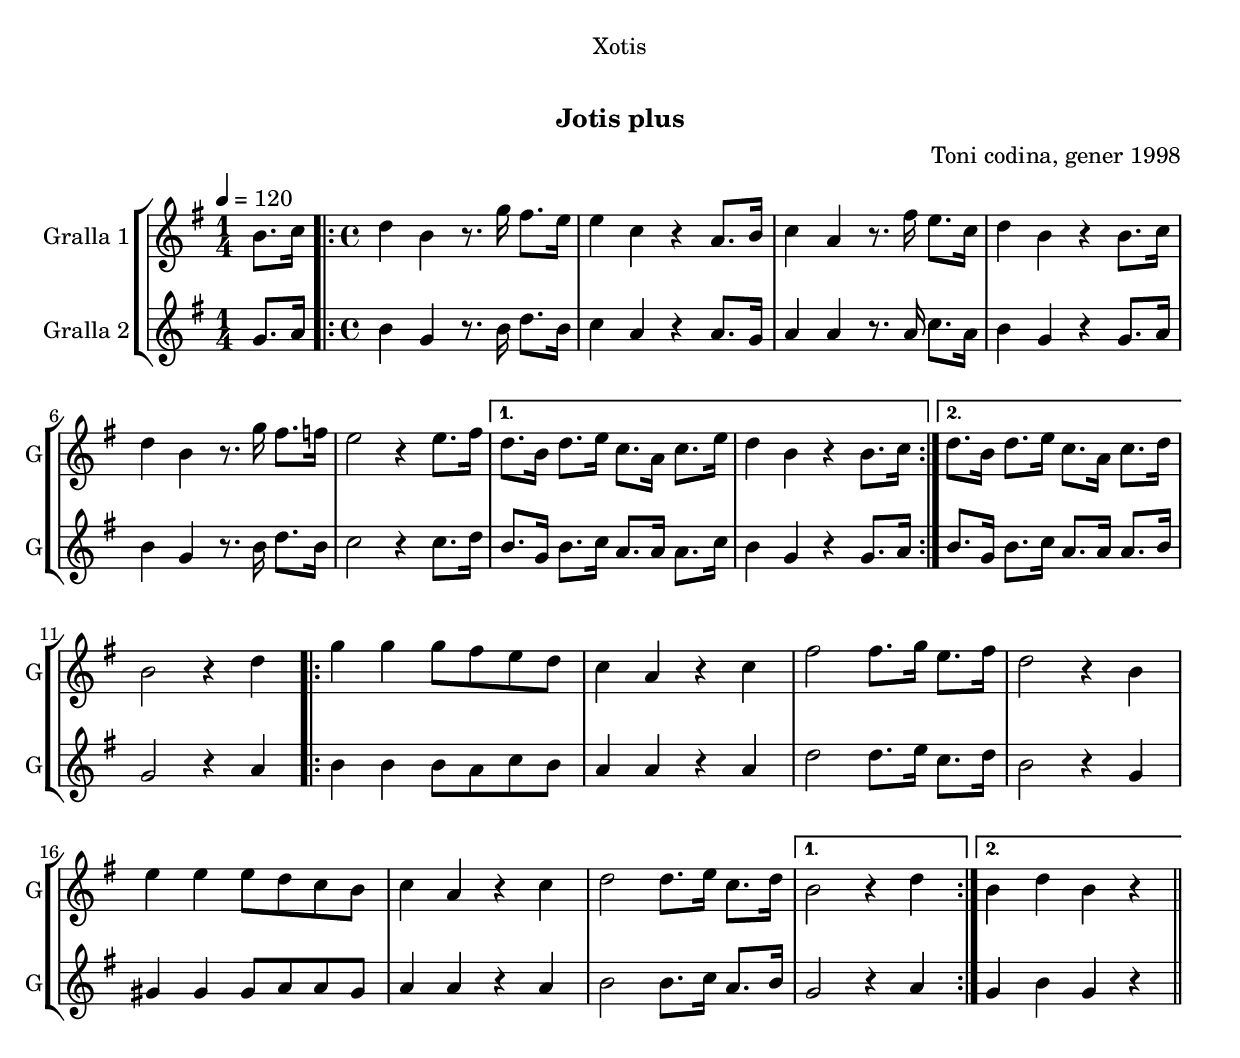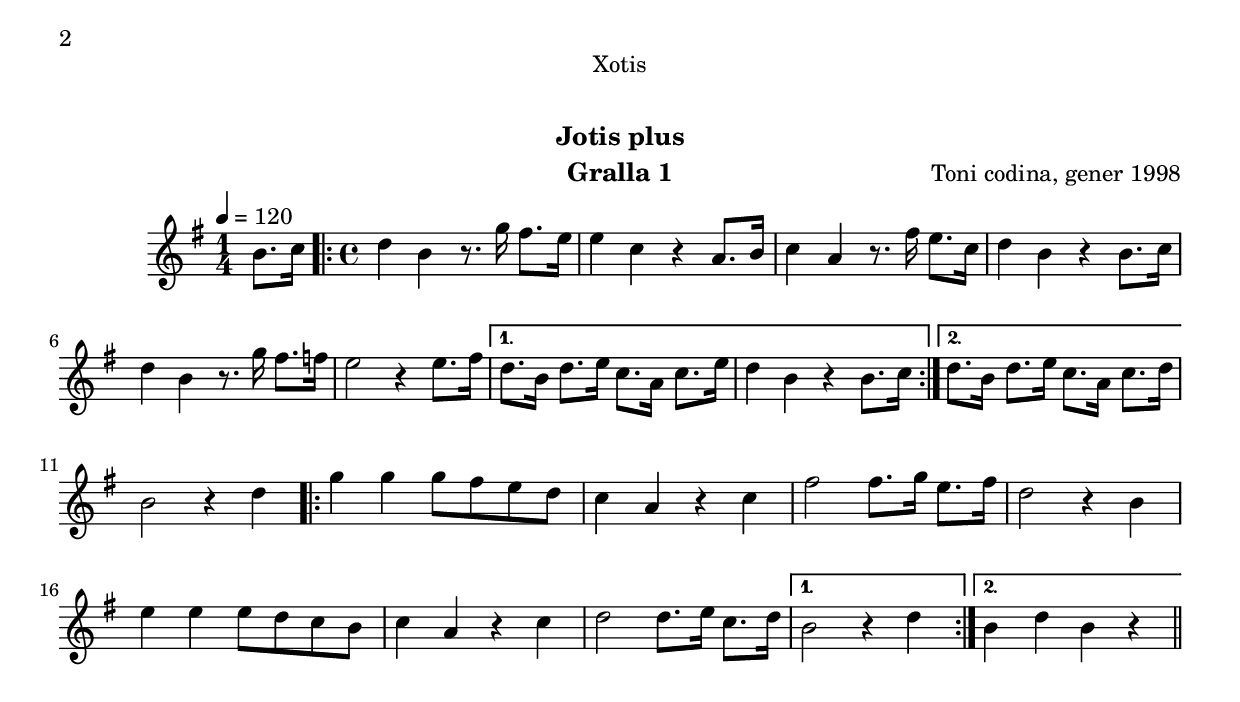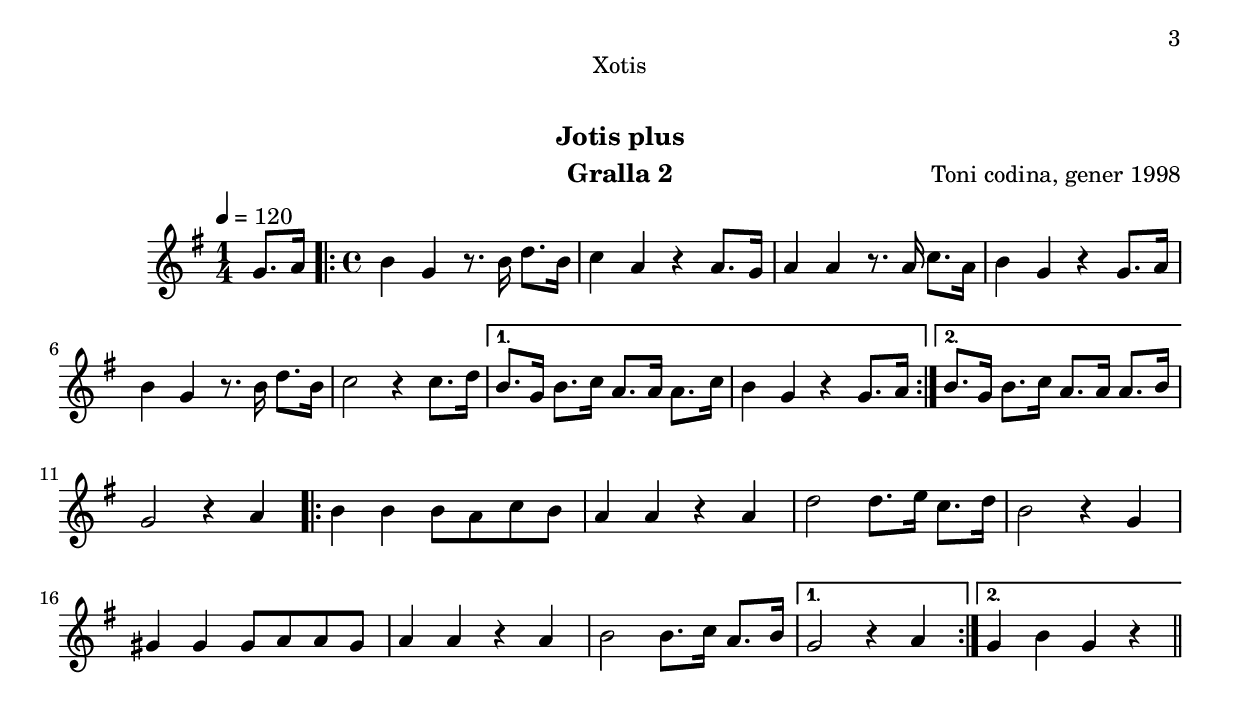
\version "2.16.0"

\header {
  dedication="Xotis"
  title="  "
  subtitle="Jotis plus"
  subsubtitle=""
  poet=""
  meter=""
  piece=""
  composer="Toni codina, gener 1998"
  arranger=""
  opus=""
  instrument=""
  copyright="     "
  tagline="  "
}

liniaroAa =
\relative b'
{
  \tempo 4=120
  \clef treble
  \key g \major
  \time 1/4
  b8. c16  |
  \time 4/4   \repeat volta 2 { d4 b r8. g'16 fis8. e16  |
  e4 c r a8. b16  |
  c4 a r8. fis'16 e8. c16  |
  %05
  d4 b r b8. c16  |
  d4 b r8. g'16 fis8. f16  |
  e2 r4 e8. fis16 }
  \alternative { { d8. b16 d8. e16 c8. a16 c8. e16  |
  d4 b r b8. c16 }
  %10
  { d8. b16 d8. e16 c8. a16 c8. d16 } }
  b2 r4 d  |
  \repeat volta 2 { g4 g g8 fis e d  |
  c4 a r c  |
  fis2 fis8. g16 e8. fis16  |
  %15
  d2 r4 b  |
  e4 e e8 d c b  |
  c4 a r c  |
  d2 d8. e16 c8. d16 }
  \alternative { { b2 r4 d }
  %20
  { b4 d b r } } \bar "||"
}

liniaroAb =
\relative g'
{
  \tempo 4=120
  \clef treble
  \key g \major
  \time 1/4
  g8. a16  |
  \time 4/4   \repeat volta 2 { b4 g r8. b16 d8. b16  |
  c4 a r a8. g16  |
  a4 a r8. a16 c8. a16  |
  %05
  b4 g r g8. a16  |
  b4 g r8. b16 d8. b16  |
  c2 r4 c8. d16 }
  \alternative { { b8. g16 b8. c16 a8. a16 a8. c16  |
  b4 g r g8. a16 }
  %10
  { b8. g16 b8. c16 a8. a16 a8. b16 } }
  g2 r4 a  |
  \repeat volta 2 { b4 b b8 a c b  |
  a4 a r a  |
  d2 d8. e16 c8. d16  |
  %15
  b2 r4 g  |
  gis4 gis gis8 a a gis  |
  a4 a r a  |
  b2 b8. c16 a8. b16 }
  \alternative { { g2 r4 a }
  %20
  { g4 b g r } } \bar "||"
}

\bookpart {
  \score {
    \new StaffGroup {
      \override Score.RehearsalMark #'self-alignment-X = #LEFT
      <<
        \new Staff \with {instrumentName = #"Gralla 1" shortInstrumentName = #"G"} \liniaroAa
        \new Staff \with {instrumentName = #"Gralla 2" shortInstrumentName = #"G"} \liniaroAb
      >>
    }
    \layout {}
  }\score { \unfoldRepeats
    \new StaffGroup {
      \override Score.RehearsalMark #'self-alignment-X = #LEFT
      <<
        \new Staff \with {instrumentName = #"Gralla 1" shortInstrumentName = #"G"} \liniaroAa
        \new Staff \with {instrumentName = #"Gralla 2" shortInstrumentName = #"G"} \liniaroAb
      >>
    }
    \midi {}
  }
}

\bookpart {
  \header {instrument="Gralla 1"}
  \score {
    \new StaffGroup {
      \override Score.RehearsalMark #'self-alignment-X = #LEFT
      <<
        \new Staff \liniaroAa
      >>
    }
    \layout {}
  }\score { \unfoldRepeats
    \new StaffGroup {
      \override Score.RehearsalMark #'self-alignment-X = #LEFT
      <<
        \new Staff \liniaroAa
      >>
    }
    \midi {}
  }
}

\bookpart {
  \header {instrument="Gralla 2"}
  \score {
    \new StaffGroup {
      \override Score.RehearsalMark #'self-alignment-X = #LEFT
      <<
        \new Staff \liniaroAb
      >>
    }
    \layout {}
  }\score { \unfoldRepeats
    \new StaffGroup {
      \override Score.RehearsalMark #'self-alignment-X = #LEFT
      <<
        \new Staff \liniaroAb
      >>
    }
    \midi {}
  }
}

